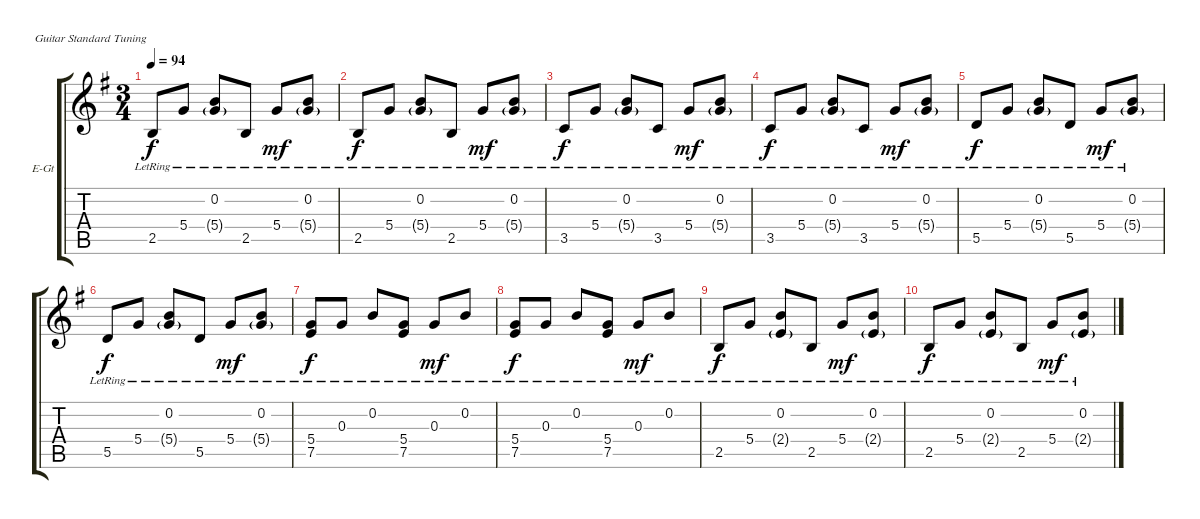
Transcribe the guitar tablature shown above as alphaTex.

\bracketExtendMode groupsimilarinstruments
\firstSystemTrackNameOrientation horizontal
\otherSystemsTrackNameOrientation horizontal
\track ("Guitar 2" "E-Gt") {instrument overdrivenguitar}
\staff {score tabs}
\tuning (E4 B3 G3 D3 A2 E2)
\ts (3 4)
\tempo 94
\clef g2
\ks g
2.5{lr}.8{dy f} 5.4{lr}.8 (5.4{g lr} 0.2{lr}).8 2.5{lr}.8 5.4{lr}.8{dy mf} (5.4{g lr} 0.2{lr}).8 |
2.5{lr}.8{dy f} 5.4{lr}.8 (5.4{g lr} 0.2{lr}).8 2.5{lr}.8 5.4{lr}.8{dy mf} (5.4{g lr} 0.2{lr}).8 |
3.5{lr}.8{dy f} 5.4{lr}.8 (5.4{g lr} 0.2{lr}).8 3.5{lr}.8 5.4{lr}.8{dy mf} (5.4{g lr} 0.2{lr}).8 |
3.5{lr}.8{dy f} 5.4{lr}.8 (5.4{g lr} 0.2{lr}).8 3.5{lr}.8 5.4{lr}.8{dy mf} (5.4{g lr} 0.2{lr}).8 |
5.5{lr}.8{dy f} 5.4{lr}.8 (5.4{g lr} 0.2{lr}).8 5.5{lr}.8 5.4{lr}.8{dy mf} (5.4{g lr} 0.2{lr}).8 |
5.5{lr}.8{dy f} 5.4{lr}.8 (5.4{g lr} 0.2{lr}).8 5.5{lr}.8 5.4{lr}.8{dy mf} (5.4{g lr} 0.2{lr}).8 |
(7.5{lr} 5.4{lr}).8{dy f} 0.3{lr}.8 0.2{lr}.8 (7.5{lr} 5.4{lr}).8 0.3{lr}.8{dy mf} 0.2{lr}.8 |
(7.5{lr} 5.4{lr}).8{dy f} 0.3{lr}.8 0.2{lr}.8 (7.5{lr} 5.4{lr}).8 0.3{lr}.8{dy mf} 0.2{lr}.8 |
2.5{lr}.8{dy f} 5.4{lr}.8 (2.4{g lr} 0.2{lr}).8 2.5{lr}.8 5.4{lr}.8{dy mf} (2.4{g lr} 0.2{lr}).8 |
2.5{lr}.8{dy f} 5.4{lr}.8 (2.4{g lr} 0.2{lr}).8 2.5{lr}.8 5.4{lr}.8{dy mf} (2.4{g lr} 0.2{lr}).8
